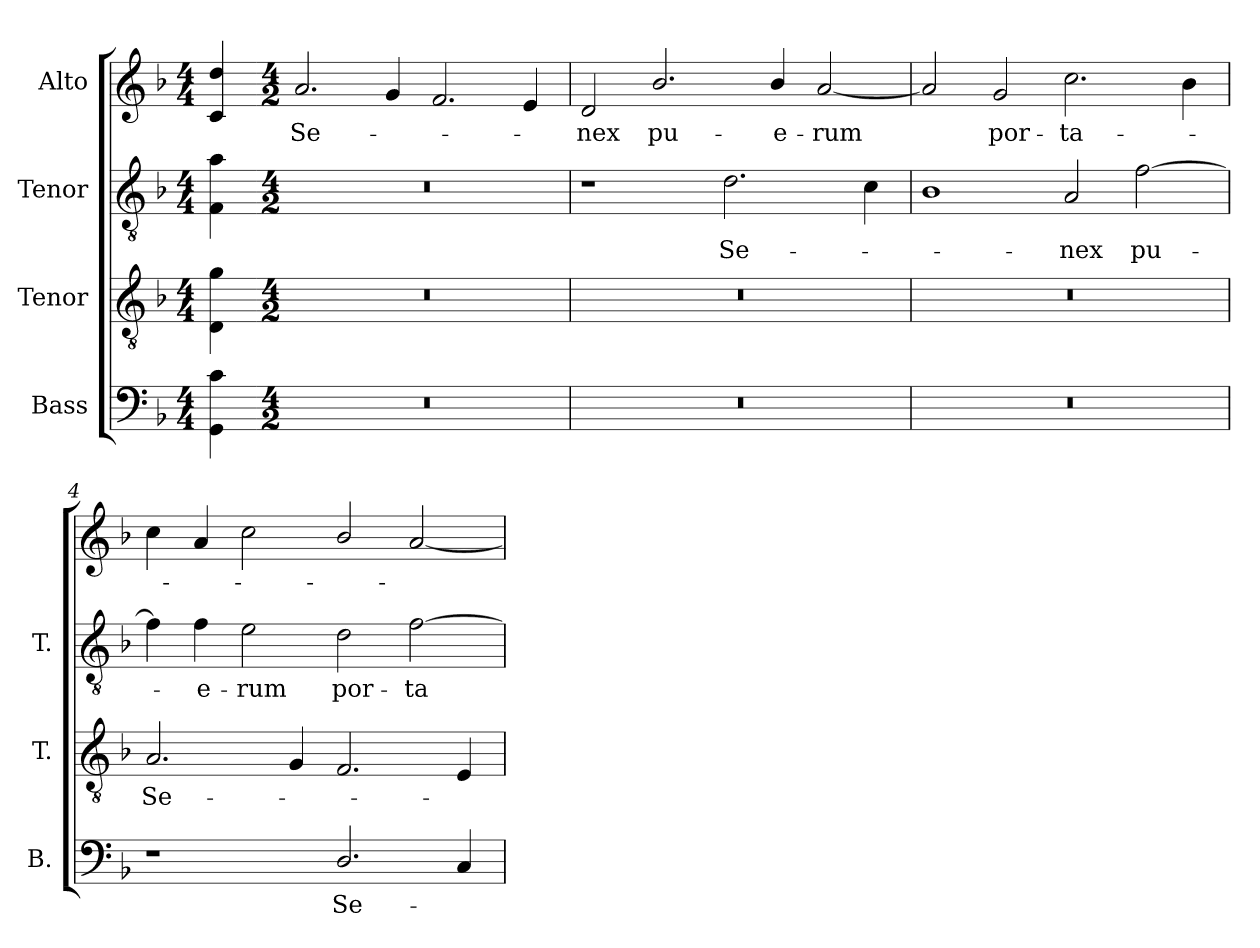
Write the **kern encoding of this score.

**kern	**text	**kern	**text	**kern	**text	**kern	**text
*part4	*part4	*part3	*part3	*part2	*part2	*part1	*part1
*staff4	*staff4	*staff3	*staff3	*staff2	*staff2	*staff1	*staff1
*I"Bass	*	*I"Tenor	*	*I"Tenor	*	*I"Alto	*
*I'B.	*	*I'T.	*	*I'T.	*	*	*
!!LO:PB:g=z
*clefF4	*	*clefGv2	*	*clefGv2	*	*clefG2	*
*	*	*ITrd7c12	*	*ITrd7c12	*	*	*
*k[b-]	*	*k[b-]	*	*k[b-]	*	*k[b-]	*
*F:	*	*F:	*	*F:	*	*F:	*
*M4/4	*	*M4/4	*	*M4/4	*	*M4/4	*
=	=	=	=	=	=	=	=
4GGi\ 4ci	.	4DDi\ 4Gi	.	4FFi\ 4Ai	.	4ci/ 4ddi	.
=1-	=1-	=1-	=1-	=1-	=1-	=1-	=1-
*M4/2	*	*M4/2	*	*M4/2	*	*M4/2	*
!LO:N:vis=1	!	!LO:N:vis=1	!	!LO:N:vis=1	!	!	!
!	!	!	!	!	!	!	!LO:LY:b:color=#000000
0r	.	0r	.	0r	.	2.ai/	Se-
.	.	.	.	.	.	4gi/	.
.	.	.	.	.	.	2.fi/	.
.	.	.	.	.	.	4ei/	.
=2	=2	=2	=2	=2	=2	=2	=2
!LO:N:vis=1	!	!LO:N:vis=1	!	!	!	!	!
!	!	!	!	!	!	!	!LO:LY:b:color=#000000
0r	.	0r	.	1r	.	2di/	-nex
!	!	!	!	!	!	!	!LO:LY:b:color=#000000
.	.	.	.	.	.	2.b-i/	pu-
!	!	!	!	!	!LO:LY:b:color=#000000	!	!
.	.	.	.	2.Di\	Se-	.	.
!	!	!	!	!	!	!	!LO:LY:b:color=#000000
.	.	.	.	.	.	4b-i/	-e-
!	!	!	!	!	!	!	!LO:LY:b:color=#000000
.	.	.	.	.	.	[2ai/	-rum
.	.	.	.	4Ci\	.	.	.
=3	=3	=3	=3	=3	=3	=3	=3
!LO:N:vis=1	!	!LO:N:vis=1	!	!	!	!	!
0r	.	0r	.	1BB-i	.	2ai/]	.
!	!	!	!	!	!	!	!LO:LY:b:color=#000000
.	.	.	.	.	.	2gi/	por-
!	!	!	!	!	!LO:LY:b:color=#000000	!	!
!	!	!	!	!	!	!	!LO:LY:b:color=#000000
.	.	.	.	2AAi/	-nex	2.cci\	-ta-
!	!	!	!	!	!LO:LY:b:color=#000000	!	!
.	.	.	.	[2Fi\	pu-	.	.
.	.	.	.	.	.	4b-i\	.
=4	=4	=4	=4	=4	=4	=4	=4
!	!	!	!LO:LY:b:color=#000000	!	!	!	!
1r	.	2.AAi/	Se-	4Fi\]	.	4cci\	.
!	!	!	!	!	!LO:LY:b:color=#000000	!	!
.	.	.	.	4Fi\	-e-	4ai/	.
!	!	!	!	!	!LO:LY:b:color=#000000	!	!
.	.	.	.	2Ei\	-rum	2cci\	.
.	.	4GGi/	.	.	.	.	.
!	!LO:LY:b:color=#000000	!	!	!	!	!	!
!	!	!	!	!	!LO:LY:b:color=#000000	!	!
2.Di/	Se-	2.FFi/	.	2Di\	por-	2b-i/	.
!	!	!	!	!	!LO:LY:b:color=#000000	!	!
.	.	.	.	[2Fi\	-ta-	[2ai/	.
4Ci/	.	4EEi/	.	.	.	.	.
=	=	=	=	=	=	=	=
*-	*-	*-	*-	*-	*-	*-	*-
